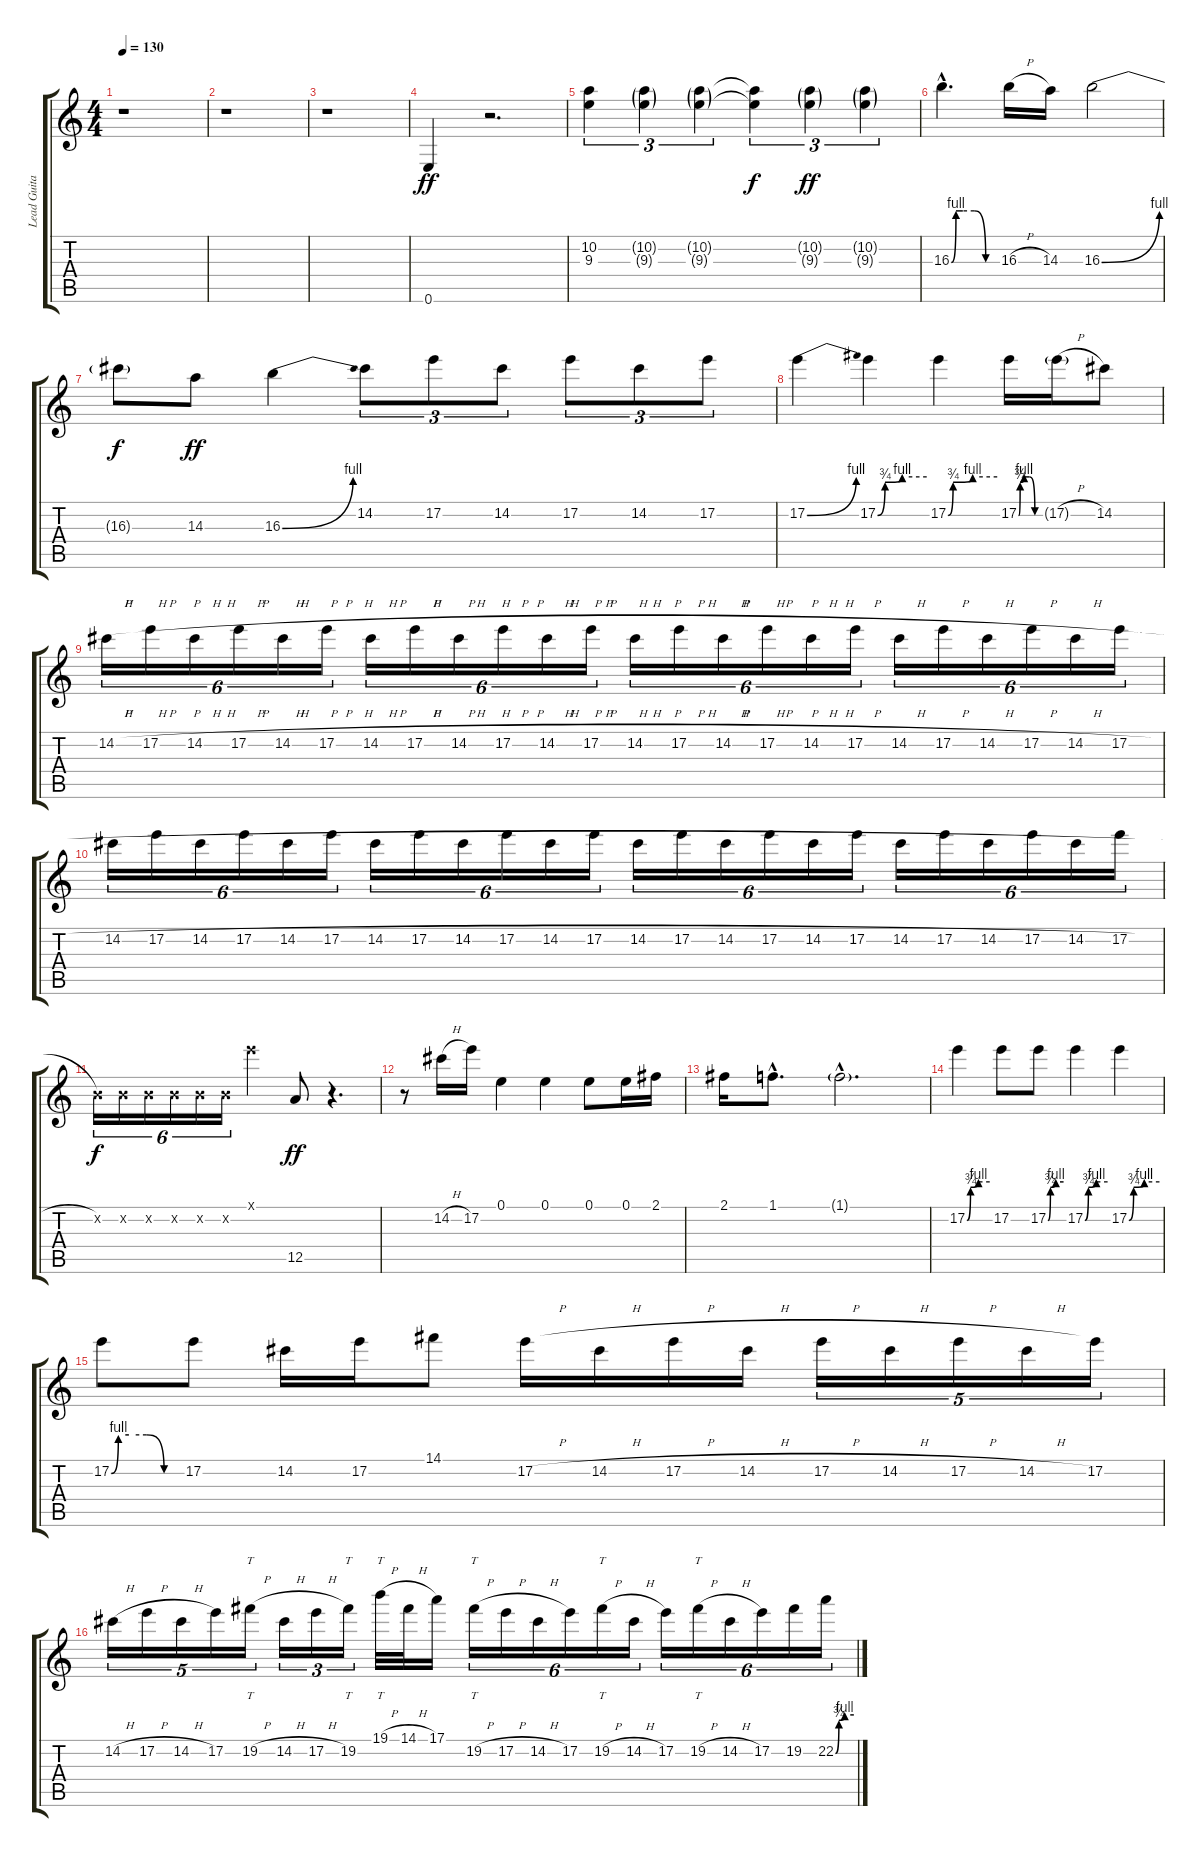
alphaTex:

\track ("Lead Guitar" "Lead Guita") {instrument overdrivenguitar}
\staff {score tabs}
\tuning (E4 B3 G3 D3 A2 E2) {hide}
\ts (4 4)
\tempo 130
\clef g2
\ks c
r.1{dy ff} |
r.1 |
r.1 |
0.6.4 r.2{d} |
(10.2 9.3).4{tu (3 2)} (10.2{g} 9.3{g}).4{tu (3 2)} (10.2{g} 9.3{g}).4{tu (3 2)} (10.2{t} 9.3{t}).4{tu (3 2) dy f} (10.2{g} 9.3{g}).4{tu (3 2) dy ff} (10.2{g} 9.3{g}).4{tu (3 2)} |
16.3{be (custom 0 0 6 4 15 4 30 4 45 0 60 0) hac}.4{d} 16.3{h}.16 14.3.16 16.3{be (bend 0 0 60 4)}.2 |
16.3{t}.8{dy f} 14.3.8{dy ff} 16.3{be (bend 0 0 60 4)}.4 14.2.8{tu (3 2)} 17.2.8{tu (3 2)} 14.2.8{tu (3 2)} 17.2.8{tu (3 2)} 14.2.8{tu (3 2)} 17.2.8{tu (3 2)} |
17.2{be (bend 0 0 60 4)}.4 17.2{be (custom 0 0 9 3 30 4 60 4)}.4 17.2{be (custom 0 0 6 3 30 4 60 4)}.4 17.2{be (custom 0 0 4 3 15 4 30 4 45 0 60 0)}.16 17.2{h g}.16 14.2.8 |
14.2{h}.16{tu (6 4)} 17.2{h}.16{tu (6 4)} 14.2{h}.16{tu (6 4)} 17.2{h}.16{tu (6 4)} 14.2{h}.16{tu (6 4)} 17.2{h}.16{tu (6 4)} 14.2{h}.16{tu (6 4)} 17.2{h}.16{tu (6 4)} 14.2{h}.16{tu (6 4)} 17.2{h}.16{tu (6 4)} 14.2{h}.16{tu (6 4)} 17.2{h}.16{tu (6 4)} 14.2{h}.16{tu (6 4)} 17.2{h}.16{tu (6 4)} 14.2{h}.16{tu (6 4)} 17.2{h}.16{tu (6 4)} 14.2{h}.16{tu (6 4)} 17.2{h}.16{tu (6 4)} 14.2{h}.16{tu (6 4)} 17.2{h}.16{tu (6 4)} 14.2{h}.16{tu (6 4)} 17.2{h}.16{tu (6 4)} 14.2{h}.16{tu (6 4)} 17.2{h}.16{tu (6 4)} |
14.2{h}.16{tu (6 4)} 17.2{h}.16{tu (6 4)} 14.2{h}.16{tu (6 4)} 17.2{h}.16{tu (6 4)} 14.2{h}.16{tu (6 4)} 17.2{h}.16{tu (6 4)} 14.2{h}.16{tu (6 4)} 17.2{h}.16{tu (6 4)} 14.2{h}.16{tu (6 4)} 17.2{h}.16{tu (6 4)} 14.2{h}.16{tu (6 4)} 17.2{h}.16{tu (6 4)} 14.2{h}.16{tu (6 4)} 17.2{h}.16{tu (6 4)} 14.2{h}.16{tu (6 4)} 17.2{h}.16{tu (6 4)} 14.2{h}.16{tu (6 4)} 17.2{h}.16{tu (6 4)} 14.2{h}.16{tu (6 4)} 17.2{h}.16{tu (6 4)} 14.2{h}.16{tu (6 4)} 17.2{h}.16{tu (6 4)} 14.2{h}.16{tu (6 4)} 17.2{h}.16{tu (6 4)} |
0.2{x}.16{tu (6 4) dy f} 0.2{x}.16{tu (6 4)} 0.2{x}.16{tu (6 4)} 0.2{x}.16{tu (6 4)} 0.2{x}.16{tu (6 4)} 0.2{x}.16{tu (6 4)} 12.1{x}.4 12.5.8{dy ff} r.4{d} |
r.8 14.2{h}.16 17.2.16 0.1.4 0.1.4 0.1.8 0.1.16 2.1.16 |
2.1.16 1.1{hac}.8{d} 1.1{g hac}.2{d} |
17.2{be (custom 0 0 9 3 30 4 60 4)}.4 17.2.8 17.2{be (custom 0 0 9 3 30 4 60 4)}.8 17.2{be (custom 0 0 9 3 30 4 60 4)}.4 17.2{be (custom 0 0 9 3 30 4 60 4)}.4 |
17.2{be (custom 0 0 6 4 15 4 30 4 45 0 60 0)}.8 17.2.8 14.2.16 17.2.16 14.1.8 17.2{h}.16 14.2{h}.16 17.2{h}.16 14.2{h}.16 17.2{h}.16{tu (5 4)} 14.2{h}.16{tu (5 4)} 17.2{h}.16{tu (5 4)} 14.2{h}.16{tu (5 4)} 17.2.16{tu (5 4)} |
14.2{h}.16{tu (5 4)} 17.2{h}.16{tu (5 4)} 14.2{h}.16{tu (5 4)} 17.2.16{tu (5 4)} 19.2{h}.16{tt tu (5 4)} 14.2{h}.16{tu (3 2)} 17.2{h}.16{tu (3 2)} 19.2.16{tt tu (3 2)} 19.1{h}.32{tt} 14.1{h}.32 17.1.16 19.2{h}.16{tt tu (6 4)} 17.2{h}.16{tu (6 4)} 14.2{h}.16{tu (6 4)} 17.2.16{tu (6 4)} 19.2{h}.16{tt tu (6 4)} 14.2{h}.16{tu (6 4)} 17.2.16{tu (6 4)} 19.2{h}.16{tt tu (6 4)} 14.2{h}.16{tu (6 4)} 17.2.16{tu (6 4)} 19.2.16{tu (6 4)} 22.2{be (custom 0 0 11 3 30 4 60 4)}.16{tu (6 4)}
